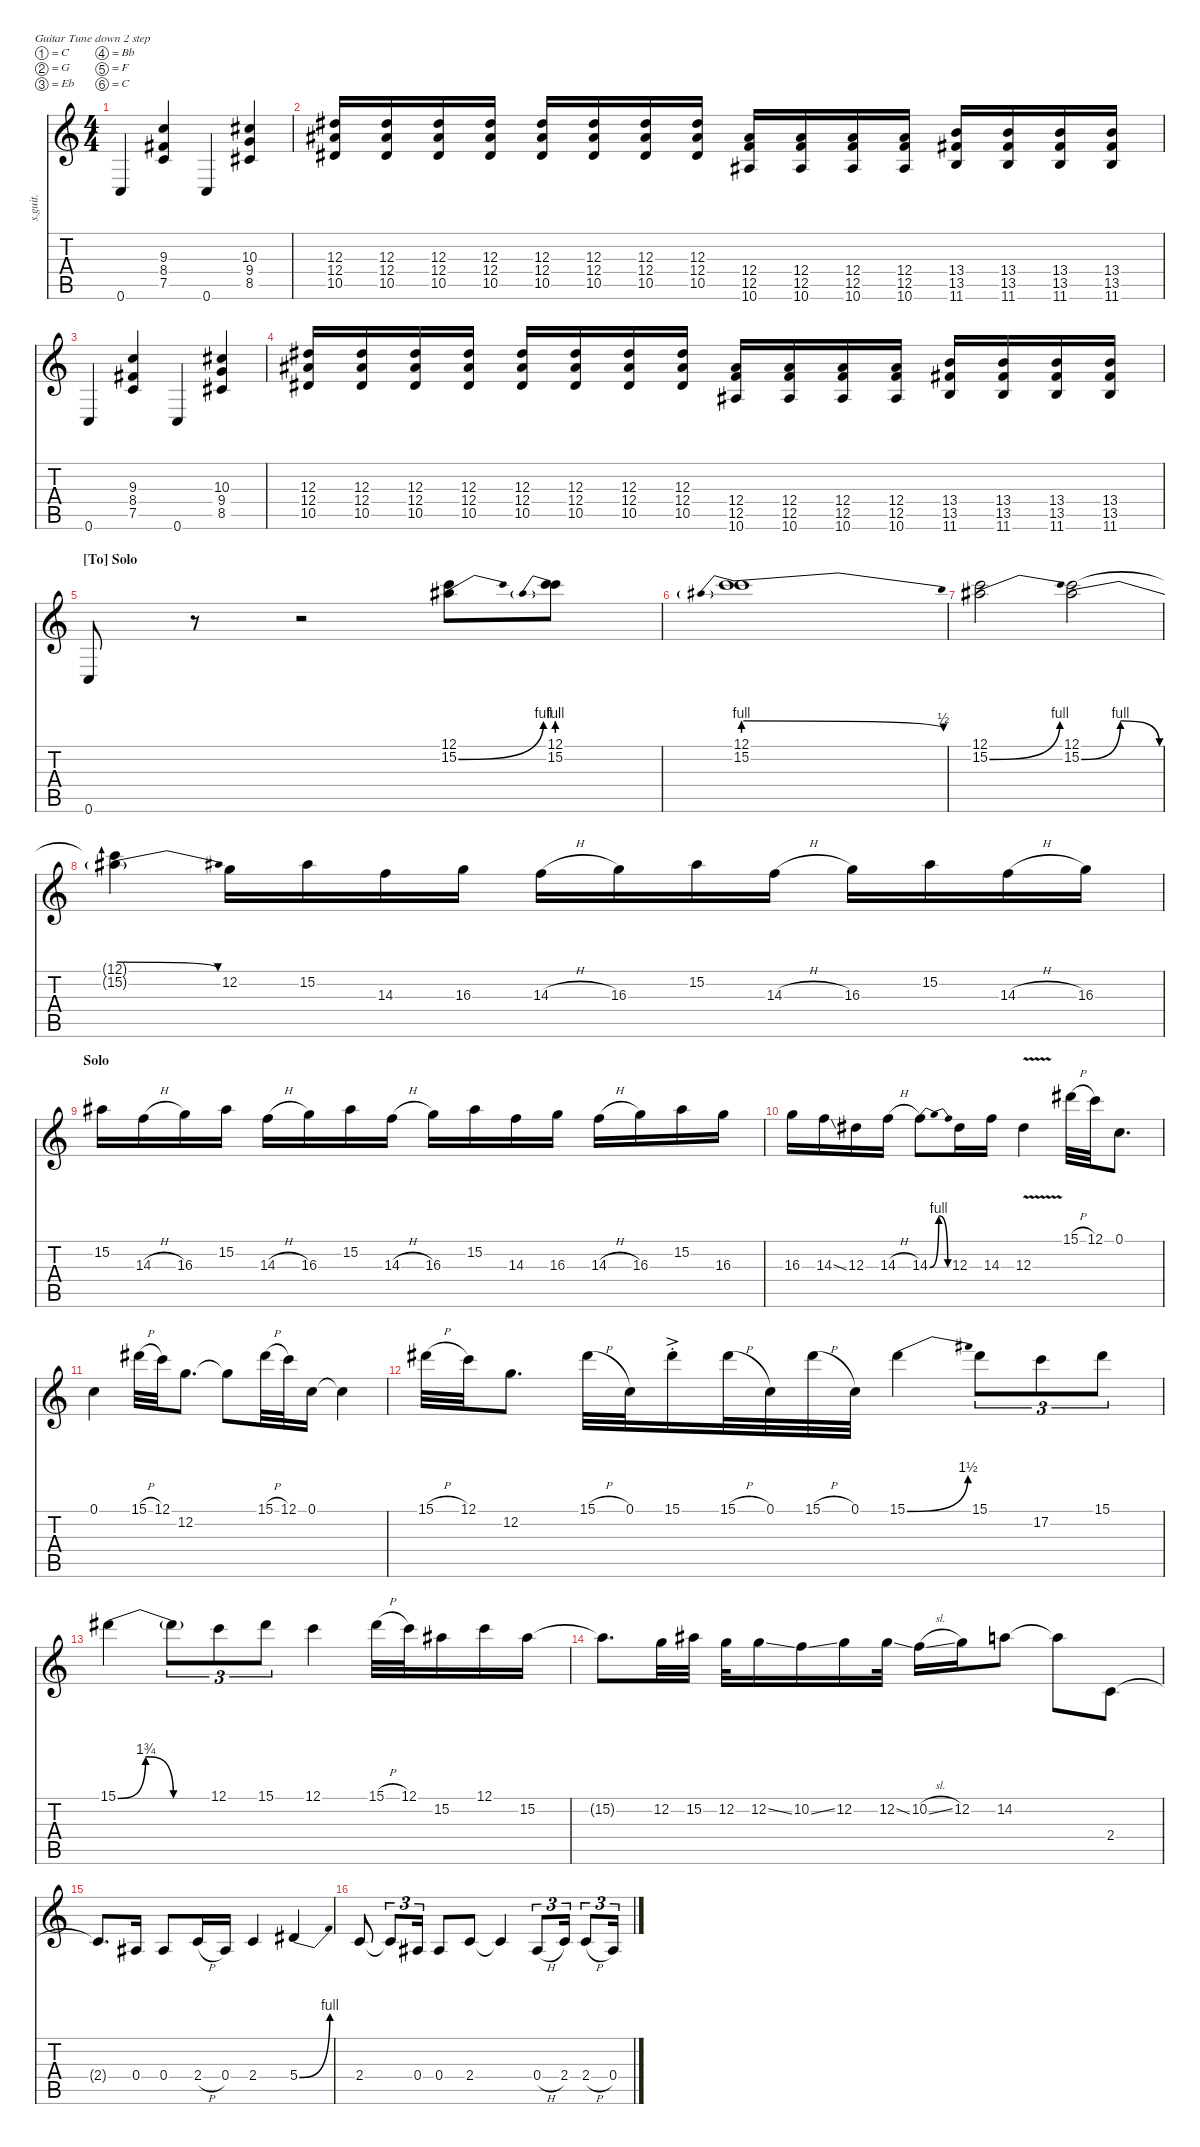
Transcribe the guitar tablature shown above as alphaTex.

\defaultSystemsLayout 4
\hideDynamics
\bracketExtendMode nobrackets
\track ("Josh Homme" "s.guit.") {instrument distortionguitar}
\staff {score tabs}
\tuning (C4 G3 Eb3 Bb2 F2 C2)
\ts (4 4)
\tempo (105 hide)
\clef g2
\ks c
0.6.4{lyrics (0 "") lyrics (1 "") lyrics (2 "") lyrics (3 "") lyrics (4 "") dy f} (9.3 8.4{acc #} 7.5).4{lyrics (0 "") lyrics (1 "") lyrics (2 "") lyrics (3 "") lyrics (4 "")} 0.6.4{lyrics (0 "") lyrics (1 "") lyrics (2 "") lyrics (3 "") lyrics (4 "")} (10.3{acc #} 9.4 8.5{acc #}).4{lyrics (0 "") lyrics (1 "") lyrics (2 "") lyrics (3 "") lyrics (4 "")} |
(12.3{acc #} 12.4{acc #} 10.5{acc #}).16{lyrics (0 "") lyrics (1 "") lyrics (2 "") lyrics (3 "") lyrics (4 "")} (12.3{acc #} 12.4{acc #} 10.5{acc #}).16{lyrics (0 "") lyrics (1 "") lyrics (2 "") lyrics (3 "") lyrics (4 "")} (12.3{acc #} 12.4{acc #} 10.5{acc #}).16{lyrics (0 "") lyrics (1 "") lyrics (2 "") lyrics (3 "") lyrics (4 "")} (12.3{acc #} 12.4{acc #} 10.5{acc #}).16{lyrics (0 "") lyrics (1 "") lyrics (2 "") lyrics (3 "") lyrics (4 "")} (12.3{acc #} 12.4{acc #} 10.5{acc #}).16{lyrics (0 "") lyrics (1 "") lyrics (2 "") lyrics (3 "") lyrics (4 "")} (12.3{acc #} 12.4{acc #} 10.5{acc #}).16{lyrics (0 "") lyrics (1 "") lyrics (2 "") lyrics (3 "") lyrics (4 "")} (12.3{acc #} 12.4{acc #} 10.5{acc #}).16{lyrics (0 "") lyrics (1 "") lyrics (2 "") lyrics (3 "") lyrics (4 "")} (12.3{acc #} 12.4{acc #} 10.5{acc #}).16{lyrics (0 "") lyrics (1 "") lyrics (2 "") lyrics (3 "") lyrics (4 "")} (12.4{acc #} 12.5 10.6{acc #}).16{lyrics (0 "") lyrics (1 "") lyrics (2 "") lyrics (3 "") lyrics (4 "")} (12.4{acc #} 12.5 10.6{acc #}).16{lyrics (0 "") lyrics (1 "") lyrics (2 "") lyrics (3 "") lyrics (4 "")} (12.4{acc #} 12.5 10.6{acc #}).16{lyrics (0 "") lyrics (1 "") lyrics (2 "") lyrics (3 "") lyrics (4 "")} (12.4{acc #} 12.5 10.6{acc #}).16{lyrics (0 "") lyrics (1 "") lyrics (2 "") lyrics (3 "") lyrics (4 "")} (13.4 13.5{acc #} 11.6).16{lyrics (0 "") lyrics (1 "") lyrics (2 "") lyrics (3 "") lyrics (4 "")} (13.4 13.5{acc #} 11.6).16{lyrics (0 "") lyrics (1 "") lyrics (2 "") lyrics (3 "") lyrics (4 "")} (13.4 13.5{acc #} 11.6).16{lyrics (0 "") lyrics (1 "") lyrics (2 "") lyrics (3 "") lyrics (4 "")} (13.4 13.5{acc #} 11.6).16{lyrics (0 "") lyrics (1 "") lyrics (2 "") lyrics (3 "") lyrics (4 "")} |
0.6.4{lyrics (0 "") lyrics (1 "") lyrics (2 "") lyrics (3 "") lyrics (4 "")} (9.3 8.4{acc #} 7.5).4{lyrics (0 "") lyrics (1 "") lyrics (2 "") lyrics (3 "") lyrics (4 "")} 0.6.4{lyrics (0 "") lyrics (1 "") lyrics (2 "") lyrics (3 "") lyrics (4 "")} (10.3{acc #} 9.4 8.5{acc #}).4{lyrics (0 "") lyrics (1 "") lyrics (2 "") lyrics (3 "") lyrics (4 "")} |
(12.3{acc #} 12.4{acc #} 10.5{acc #}).16{lyrics (0 "") lyrics (1 "") lyrics (2 "") lyrics (3 "") lyrics (4 "")} (12.3{acc #} 12.4{acc #} 10.5{acc #}).16{lyrics (0 "") lyrics (1 "") lyrics (2 "") lyrics (3 "") lyrics (4 "")} (12.3{acc #} 12.4{acc #} 10.5{acc #}).16{lyrics (0 "") lyrics (1 "") lyrics (2 "") lyrics (3 "") lyrics (4 "")} (12.3{acc #} 12.4{acc #} 10.5{acc #}).16{lyrics (0 "") lyrics (1 "") lyrics (2 "") lyrics (3 "") lyrics (4 "")} (12.3{acc #} 12.4{acc #} 10.5{acc #}).16{lyrics (0 "") lyrics (1 "") lyrics (2 "") lyrics (3 "") lyrics (4 "")} (12.3{acc #} 12.4{acc #} 10.5{acc #}).16{lyrics (0 "") lyrics (1 "") lyrics (2 "") lyrics (3 "") lyrics (4 "")} (12.3{acc #} 12.4{acc #} 10.5{acc #}).16{lyrics (0 "") lyrics (1 "") lyrics (2 "") lyrics (3 "") lyrics (4 "")} (12.3{acc #} 12.4{acc #} 10.5{acc #}).16{lyrics (0 "") lyrics (1 "") lyrics (2 "") lyrics (3 "") lyrics (4 "")} (12.4{acc #} 12.5 10.6{acc #}).16{lyrics (0 "") lyrics (1 "") lyrics (2 "") lyrics (3 "") lyrics (4 "")} (12.4{acc #} 12.5 10.6{acc #}).16{lyrics (0 "") lyrics (1 "") lyrics (2 "") lyrics (3 "") lyrics (4 "")} (12.4{acc #} 12.5 10.6{acc #}).16{lyrics (0 "") lyrics (1 "") lyrics (2 "") lyrics (3 "") lyrics (4 "")} (12.4{acc #} 12.5 10.6{acc #}).16{lyrics (0 "") lyrics (1 "") lyrics (2 "") lyrics (3 "") lyrics (4 "")} (13.4 13.5{acc #} 11.6).16{lyrics (0 "") lyrics (1 "") lyrics (2 "") lyrics (3 "") lyrics (4 "")} (13.4 13.5{acc #} 11.6).16{lyrics (0 "") lyrics (1 "") lyrics (2 "") lyrics (3 "") lyrics (4 "")} (13.4 13.5{acc #} 11.6).16{lyrics (0 "") lyrics (1 "") lyrics (2 "") lyrics (3 "") lyrics (4 "")} (13.4 13.5{acc #} 11.6).16{lyrics (0 "") lyrics (1 "") lyrics (2 "") lyrics (3 "") lyrics (4 "")} |
\section ("To" "Solo")
0.6.8{lyrics (0 "") lyrics (1 "") lyrics (2 "") lyrics (3 "") lyrics (4 "")} r.8 r.2 (12.1 15.2{be (bend 0 0 60 4) acc #}).8{lyrics (0 "") lyrics (1 "") lyrics (2 "") lyrics (3 "") lyrics (4 "")} (15.2{be (prebend 0 4 60 4)} 12.1).8{lyrics (0 "") lyrics (1 "") lyrics (2 "") lyrics (3 "") lyrics (4 "")} |
(12.1 15.2{be (prebendrelease 0 4 60 2)}).1{lyrics (0 "") lyrics (1 "") lyrics (2 "") lyrics (3 "") lyrics (4 "")} |
(12.1 15.2{be (bend 0 0 60 4) acc #}).2{lyrics (0 "") lyrics (1 "") lyrics (2 "") lyrics (3 "") lyrics (4 "")} (12.1 15.2{be (bendrelease 0 0 30 4 30 4 60 0) acc #}).2{lyrics (0 "") lyrics (1 "") lyrics (2 "") lyrics (3 "") lyrics (4 "")} |
(12.1{t} 15.2{be (release 0 1 30 0) t acc #}).4{lyrics (0 "") lyrics (1 "") lyrics (2 "") lyrics (3 "") lyrics (4 "")} 12.2.16{lyrics (0 "") lyrics (1 "") lyrics (2 "") lyrics (3 "") lyrics (4 "")} 15.2{acc #}.16{lyrics (0 "") lyrics (1 "") lyrics (2 "") lyrics (3 "") lyrics (4 "")} 14.3.16{lyrics (0 "") lyrics (1 "") lyrics (2 "") lyrics (3 "") lyrics (4 "")} 16.3.16{lyrics (0 "") lyrics (1 "") lyrics (2 "") lyrics (3 "") lyrics (4 "")} 14.3{h}.16{lyrics (0 "") lyrics (1 "") lyrics (2 "") lyrics (3 "") lyrics (4 "")} 16.3.16{lyrics (0 "") lyrics (1 "") lyrics (2 "") lyrics (3 "") lyrics (4 "")} 15.2{acc #}.16{lyrics (0 "") lyrics (1 "") lyrics (2 "") lyrics (3 "") lyrics (4 "")} 14.3{h}.16{lyrics (0 "") lyrics (1 "") lyrics (2 "") lyrics (3 "") lyrics (4 "")} 16.3.16{lyrics (0 "") lyrics (1 "") lyrics (2 "") lyrics (3 "") lyrics (4 "")} 15.2{acc #}.16{lyrics (0 "") lyrics (1 "") lyrics (2 "") lyrics (3 "") lyrics (4 "")} 14.3{h}.16{lyrics (0 "") lyrics (1 "") lyrics (2 "") lyrics (3 "") lyrics (4 "")} 16.3.16{lyrics (0 "") lyrics (1 "") lyrics (2 "") lyrics (3 "") lyrics (4 "")} |
\section ("" "Solo")
15.2{acc #}.16{lyrics (0 "") lyrics (1 "") lyrics (2 "") lyrics (3 "") lyrics (4 "")} 14.3{h}.16{lyrics (0 "") lyrics (1 "") lyrics (2 "") lyrics (3 "") lyrics (4 "")} 16.3.16{lyrics (0 "") lyrics (1 "") lyrics (2 "") lyrics (3 "") lyrics (4 "")} 15.2{acc #}.16{lyrics (0 "") lyrics (1 "") lyrics (2 "") lyrics (3 "") lyrics (4 "")} 14.3{h}.16{lyrics (0 "") lyrics (1 "") lyrics (2 "") lyrics (3 "") lyrics (4 "")} 16.3.16{lyrics (0 "") lyrics (1 "") lyrics (2 "") lyrics (3 "") lyrics (4 "")} 15.2{acc #}.16{lyrics (0 "") lyrics (1 "") lyrics (2 "") lyrics (3 "") lyrics (4 "")} 14.3{h}.16{lyrics (0 "") lyrics (1 "") lyrics (2 "") lyrics (3 "") lyrics (4 "")} 16.3.16{lyrics (0 "") lyrics (1 "") lyrics (2 "") lyrics (3 "") lyrics (4 "")} 15.2{acc #}.16{lyrics (0 "") lyrics (1 "") lyrics (2 "") lyrics (3 "") lyrics (4 "")} 14.3.16{lyrics (0 "") lyrics (1 "") lyrics (2 "") lyrics (3 "") lyrics (4 "")} 16.3.16{lyrics (0 "") lyrics (1 "") lyrics (2 "") lyrics (3 "") lyrics (4 "")} 14.3{h}.16{lyrics (0 "") lyrics (1 "") lyrics (2 "") lyrics (3 "") lyrics (4 "")} 16.3.16{lyrics (0 "") lyrics (1 "") lyrics (2 "") lyrics (3 "") lyrics (4 "")} 15.2{acc #}.16{lyrics (0 "") lyrics (1 "") lyrics (2 "") lyrics (3 "") lyrics (4 "")} 16.3.16{lyrics (0 "") lyrics (1 "") lyrics (2 "") lyrics (3 "") lyrics (4 "")} |
16.3.16{lyrics (0 "") lyrics (1 "") lyrics (2 "") lyrics (3 "") lyrics (4 "")} 14.3{ss}.16{lyrics (0 "") lyrics (1 "") lyrics (2 "") lyrics (3 "") lyrics (4 "")} 12.3{acc #}.16{lyrics (0 "") lyrics (1 "") lyrics (2 "") lyrics (3 "") lyrics (4 "")} 14.3{h}.16{lyrics (0 "") lyrics (1 "") lyrics (2 "") lyrics (3 "") lyrics (4 "")} 14.3{be (bendrelease 0 0 30 4 30 4 60 0)}.8{lyrics (0 "") lyrics (1 "") lyrics (2 "") lyrics (3 "") lyrics (4 "")} 12.3{acc #}.16{lyrics (0 "") lyrics (1 "") lyrics (2 "") lyrics (3 "") lyrics (4 "")} 14.3.16{lyrics (0 "") lyrics (1 "") lyrics (2 "") lyrics (3 "") lyrics (4 "")} 12.3{v acc #}.4{lyrics (0 "") lyrics (1 "") lyrics (2 "") lyrics (3 "") lyrics (4 "")} 15.1{h acc #}.32{lyrics (0 "") lyrics (1 "") lyrics (2 "") lyrics (3 "") lyrics (4 "")} 12.1.32{lyrics (0 "") lyrics (1 "") lyrics (2 "") lyrics (3 "") lyrics (4 "")} 0.1.8{d lyrics (0 "") lyrics (1 "") lyrics (2 "") lyrics (3 "") lyrics (4 "")} |
0.1.4{lyrics (0 "") lyrics (1 "") lyrics (2 "") lyrics (3 "") lyrics (4 "")} 15.1{h acc #}.32{lyrics (0 "") lyrics (1 "") lyrics (2 "") lyrics (3 "") lyrics (4 "")} 12.1.32{lyrics (0 "") lyrics (1 "") lyrics (2 "") lyrics (3 "") lyrics (4 "")} 12.2.8{d lyrics (0 "") lyrics (1 "") lyrics (2 "") lyrics (3 "") lyrics (4 "")} 12.2{t}.8{lyrics (0 "") lyrics (1 "") lyrics (2 "") lyrics (3 "") lyrics (4 "")} 15.1{h acc #}.32{lyrics (0 "") lyrics (1 "") lyrics (2 "") lyrics (3 "") lyrics (4 "")} 12.1.32{lyrics (0 "") lyrics (1 "") lyrics (2 "") lyrics (3 "") lyrics (4 "")} 0.1.16{lyrics (0 "") lyrics (1 "") lyrics (2 "") lyrics (3 "") lyrics (4 "")} 0.1{t}.4{lyrics (0 "") lyrics (1 "") lyrics (2 "") lyrics (3 "") lyrics (4 "")} |
15.1{h acc #}.32{lyrics (0 "") lyrics (1 "") lyrics (2 "") lyrics (3 "") lyrics (4 "")} 12.1.32{lyrics (0 "") lyrics (1 "") lyrics (2 "") lyrics (3 "") lyrics (4 "")} 12.2.8{d lyrics (0 "") lyrics (1 "") lyrics (2 "") lyrics (3 "") lyrics (4 "")} 15.1{h acc #}.32{lyrics (0 "") lyrics (1 "") lyrics (2 "") lyrics (3 "") lyrics (4 "")} 0.1.32{lyrics (0 "") lyrics (1 "") lyrics (2 "") lyrics (3 "") lyrics (4 "")} 15.1{ac st acc #}.16{lyrics (0 "") lyrics (1 "") lyrics (2 "") lyrics (3 "") lyrics (4 "")} 15.1{h acc #}.32{lyrics (0 "") lyrics (1 "") lyrics (2 "") lyrics (3 "") lyrics (4 "")} 0.1.32{lyrics (0 "") lyrics (1 "") lyrics (2 "") lyrics (3 "") lyrics (4 "")} 15.1{h acc #}.32{lyrics (0 "") lyrics (1 "") lyrics (2 "") lyrics (3 "") lyrics (4 "")} 0.1.32{lyrics (0 "") lyrics (1 "") lyrics (2 "") lyrics (3 "") lyrics (4 "")} 15.1{be (bend 0 0 60 6) acc #}.4{lyrics (0 "") lyrics (1 "") lyrics (2 "") lyrics (3 "") lyrics (4 "")} 15.1{acc #}.8{tu (3 2) lyrics (0 "") lyrics (1 "") lyrics (2 "") lyrics (3 "") lyrics (4 "")} 17.2.8{tu (3 2) lyrics (0 "") lyrics (1 "") lyrics (2 "") lyrics (3 "") lyrics (4 "")} 15.1{acc #}.8{tu (3 2) lyrics (0 "") lyrics (1 "") lyrics (2 "") lyrics (3 "") lyrics (4 "")} |
15.1{be (bendrelease 0 0 30 7 30 7 60 0) acc #}.4{lyrics (0 "") lyrics (1 "") lyrics (2 "") lyrics (3 "") lyrics (4 "")} 15.1{be (hold 0 0 60 0) t acc #}.8{tu (3 2) lyrics (0 "") lyrics (1 "") lyrics (2 "") lyrics (3 "") lyrics (4 "")} 12.1.8{tu (3 2) lyrics (0 "") lyrics (1 "") lyrics (2 "") lyrics (3 "") lyrics (4 "")} 15.1{acc #}.8{tu (3 2) lyrics (0 "") lyrics (1 "") lyrics (2 "") lyrics (3 "") lyrics (4 "")} 12.1.4{lyrics (0 "") lyrics (1 "") lyrics (2 "") lyrics (3 "") lyrics (4 "")} 15.1{h acc #}.32{lyrics (0 "") lyrics (1 "") lyrics (2 "") lyrics (3 "") lyrics (4 "")} 12.1.32{lyrics (0 "") lyrics (1 "") lyrics (2 "") lyrics (3 "") lyrics (4 "")} 15.2{acc #}.16{lyrics (0 "") lyrics (1 "") lyrics (2 "") lyrics (3 "") lyrics (4 "")} 12.1.16{lyrics (0 "") lyrics (1 "") lyrics (2 "") lyrics (3 "") lyrics (4 "")} 15.2{acc #}.16{lyrics (0 "") lyrics (1 "") lyrics (2 "") lyrics (3 "") lyrics (4 "")} |
15.2{t acc #}.8{d lyrics (0 "") lyrics (1 "") lyrics (2 "") lyrics (3 "") lyrics (4 "")} 12.2.32{lyrics (0 "") lyrics (1 "") lyrics (2 "") lyrics (3 "") lyrics (4 "")} 15.2{acc #}.32{lyrics (0 "") lyrics (1 "") lyrics (2 "") lyrics (3 "") lyrics (4 "")} 12.2.32{lyrics (0 "") lyrics (1 "") lyrics (2 "") lyrics (3 "") lyrics (4 "")} 12.2{ss}.16{lyrics (0 "") lyrics (1 "") lyrics (2 "") lyrics (3 "") lyrics (4 "")} 10.2{ss}.16{lyrics (0 "") lyrics (1 "") lyrics (2 "") lyrics (3 "") lyrics (4 "")} 12.2.16{lyrics (0 "") lyrics (1 "") lyrics (2 "") lyrics (3 "") lyrics (4 "")} 12.2{ss}.32{lyrics (0 "") lyrics (1 "") lyrics (2 "") lyrics (3 "") lyrics (4 "")} 10.2{sl}.16{lyrics (0 "") lyrics (1 "") lyrics (2 "") lyrics (3 "") lyrics (4 "")} 12.2.16{lyrics (0 "") lyrics (1 "") lyrics (2 "") lyrics (3 "") lyrics (4 "")} 14.2.8{lyrics (0 "") lyrics (1 "") lyrics (2 "") lyrics (3 "") lyrics (4 "")} 14.2{t}.8{lyrics (0 "") lyrics (1 "") lyrics (2 "") lyrics (3 "") lyrics (4 "")} 2.4.8{lyrics (0 "") lyrics (1 "") lyrics (2 "") lyrics (3 "") lyrics (4 "")} |
2.4{t}.8{d lyrics (0 "") lyrics (1 "") lyrics (2 "") lyrics (3 "") lyrics (4 "")} 0.4{acc #}.16{lyrics (0 "") lyrics (1 "") lyrics (2 "") lyrics (3 "") lyrics (4 "")} 0.4{acc #}.8{lyrics (0 "") lyrics (1 "") lyrics (2 "") lyrics (3 "") lyrics (4 "")} 2.4{h}.16{lyrics (0 "") lyrics (1 "") lyrics (2 "") lyrics (3 "") lyrics (4 "")} 0.4{acc #}.16{lyrics (0 "") lyrics (1 "") lyrics (2 "") lyrics (3 "") lyrics (4 "")} 2.4.4{lyrics (0 "") lyrics (1 "") lyrics (2 "") lyrics (3 "") lyrics (4 "")} 5.4{be (bend 0 0 60 4) acc #}.4{lyrics (0 "") lyrics (1 "") lyrics (2 "") lyrics (3 "") lyrics (4 "")} |
2.4.8{lyrics (0 "") lyrics (1 "") lyrics (2 "") lyrics (3 "") lyrics (4 "")} 2.4{t}.8{tu (3 2) lyrics (0 "") lyrics (1 "") lyrics (2 "") lyrics (3 "") lyrics (4 "")} 0.4{acc #}.16{tu (3 2) lyrics (0 "") lyrics (1 "") lyrics (2 "") lyrics (3 "") lyrics (4 "")} 0.4{acc #}.8{lyrics (0 "") lyrics (1 "") lyrics (2 "") lyrics (3 "") lyrics (4 "")} 2.4.8{lyrics (0 "") lyrics (1 "") lyrics (2 "") lyrics (3 "") lyrics (4 "")} 2.4{t}.4{lyrics (0 "") lyrics (1 "") lyrics (2 "") lyrics (3 "") lyrics (4 "")} 0.4{h acc #}.8{tu (3 2) lyrics (0 "") lyrics (1 "") lyrics (2 "") lyrics (3 "") lyrics (4 "")} 2.4.16{tu (3 2) lyrics (0 "") lyrics (1 "") lyrics (2 "") lyrics (3 "") lyrics (4 "")} 2.4{h}.8{tu (3 2) lyrics (0 "") lyrics (1 "") lyrics (2 "") lyrics (3 "") lyrics (4 "")} 0.4{acc #}.16{tu (3 2) lyrics (0 "") lyrics (1 "") lyrics (2 "") lyrics (3 "") lyrics (4 "")}
